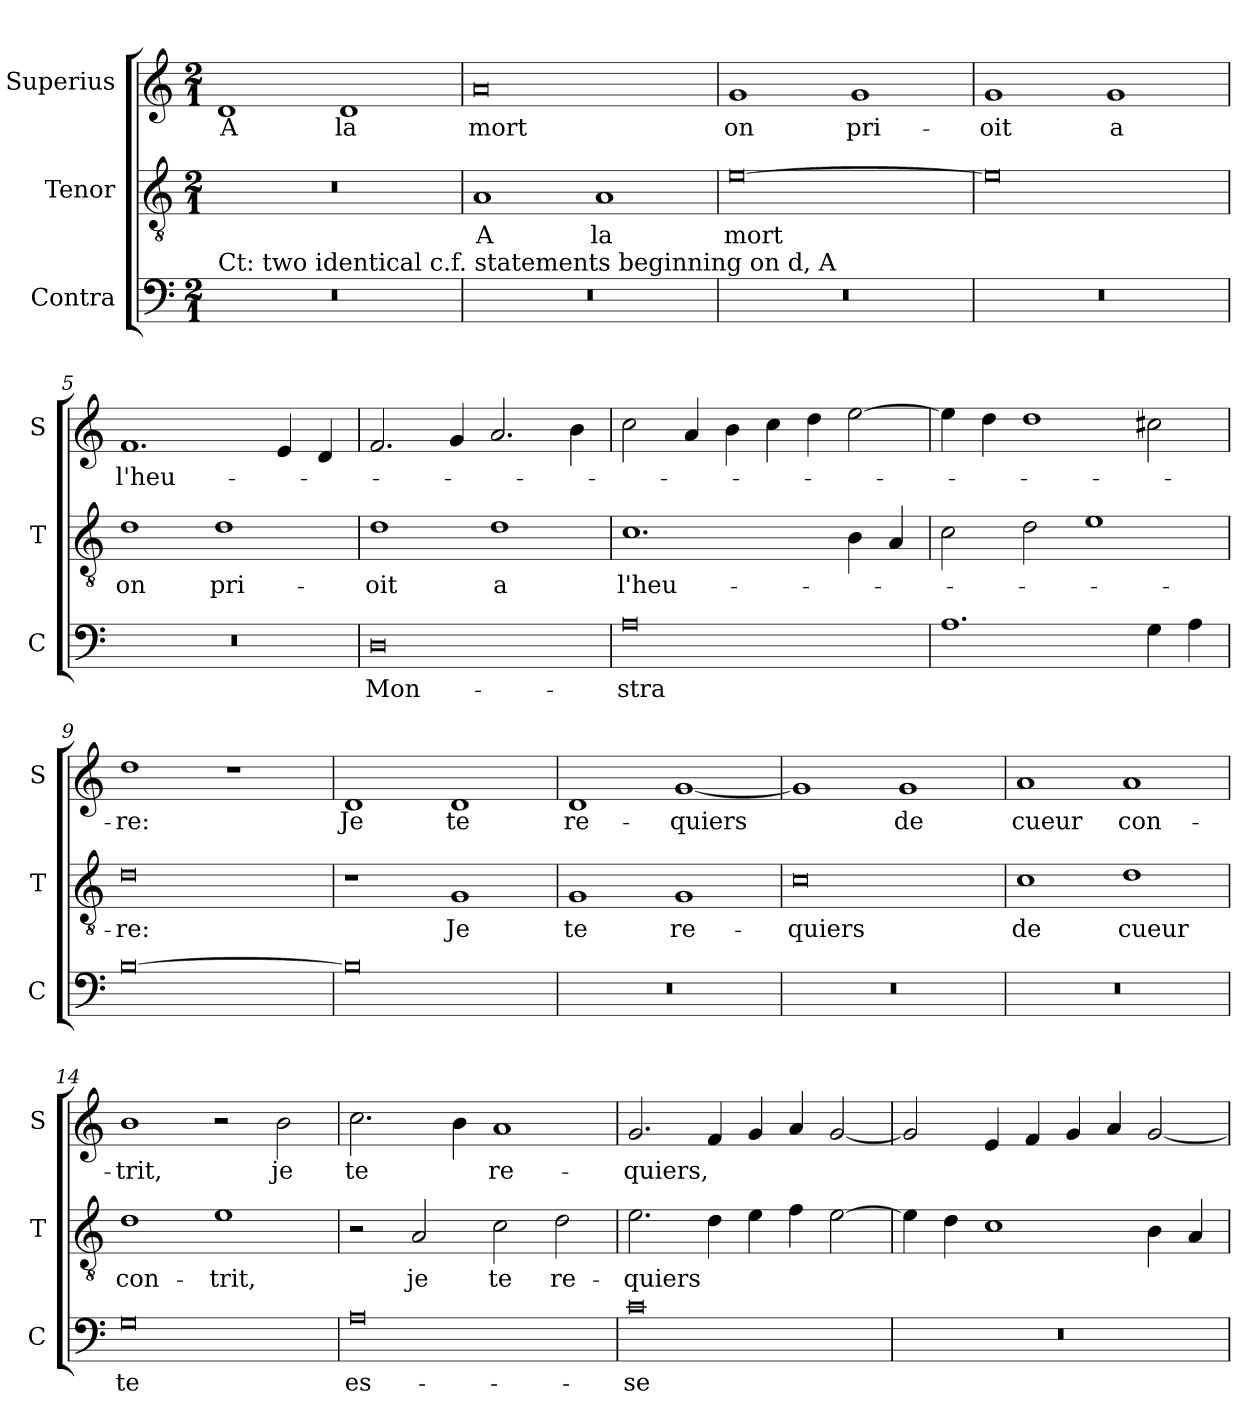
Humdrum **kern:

**kern	**text	**kern	**text	**kern	**text
*part3	*part3	*part2	*part2	*part1	*part1
*staff3	*staff3	*staff2	*staff2	*staff1	*staff1
*I"Contra	*	*I"Tenor	*	*I"Superius	*
*I'C	*	*I'T	*	*I'S	*
*clefF4	*	*clefGv2	*	*clefG2	*
*k[]	*	*k[]	*	*k[]	*
*M2/1	*	*M2/1	*	*M2/1	*
=1	=1	=1	=1	=1	=1
!LO:TX:a:t=Ct&colon; two identical c.f. statements beginning on d, A	!	!	!	!	!
0r	.	0r	.	1d	A
.	.	.	.	1d	la
=2	=2	=2	=2	=2	=2
0r	.	1A	A	0a	mort
.	.	1A	la	.	.
=3	=3	=3	=3	=3	=3
0r	.	[0e	mort	1g	on
.	.	.	.	1g	pri-
=4	=4	=4	=4	=4	=4
0r	.	0e]	.	1g	-oit
.	.	.	.	1g	a
=5	=5	=5	=5	=5	=5
0r	.	1d	on	1.f	l'heu-
.	.	1d	pri-	.	.
.	.	.	.	4e/	.
.	.	.	.	4d/	.
=6	=6	=6	=6	=6	=6
0D	Mon-	1d	-oit	2.f/	.
.	.	.	.	4g/	.
.	.	1d	a	2.a/	.
.	.	.	.	4b\	.
=7	=7	=7	=7	=7	=7
0A	-stra	1.c	l'heu-	2cc\	.
.	.	.	.	4a/	.
.	.	.	.	4b\	.
.	.	.	.	4cc\	.
.	.	.	.	4dd\	.
.	.	4B\	.	[2ee\	.
.	.	4A/	.	.	.
=8	=8	=8	=8	=8	=8
1.A	.	2c\	.	4ee\]	.
.	.	.	.	4dd\	.
.	.	2d\	.	1dd	.
.	.	1e	.	.	.
4G\	.	.	.	2cc#X\	.
4A\	.	.	.	.	.
=9	=9	=9	=9	=9	=9
[0B	.	0d	-re:	1dd	-re:
.	.	.	.	1r	.
=10	=10	=10	=10	=10	=10
0B]	.	1r	.	1d	Je
.	.	1G	Je	1d	te
=11	=11	=11	=11	=11	=11
0r	.	1G	te	1d	re-
.	.	1G	re-	[1g	-quiers
=12	=12	=12	=12	=12	=12
0r	.	0c	-quiers	1g]	.
.	.	.	.	1g	de
=13	=13	=13	=13	=13	=13
0r	.	1c	de	1a	cueur
.	.	1d	cueur	1a	con-
=14	=14	=14	=14	=14	=14
0G	te	1d	con-	1b	-trit,
.	.	1e	-trit,	2r	.
.	.	.	.	2b\	je
=15	=15	=15	=15	=15	=15
0A	es-	2r	.	2.cc\	te
.	.	2A/	je	.	.
.	.	.	.	4b\	.
.	.	2c\	te	1a	re-
.	.	2d\	re-	.	.
=16	=16	=16	=16	=16	=16
0c	-se	2.e\	-quiers	2.g/	-quiers,
.	.	4d\	.	4f/	.
.	.	4e\	.	4g/	.
.	.	4f\	.	4a/	.
.	.	[2e\	.	[2g/	.
=17	=17	=17	=17	=17	=17
0r	.	4e\]	.	2g/]	.
.	.	4d\	.	.	.
.	.	1c	.	4e/	.
.	.	.	.	4f/	.
.	.	.	.	4g/	.
.	.	.	.	4a/	.
.	.	4B\	.	[2g/	.
.	.	4A/	.	.	.
=	=	=	=	=	=
*-	*-	*-	*-	*-	*-
